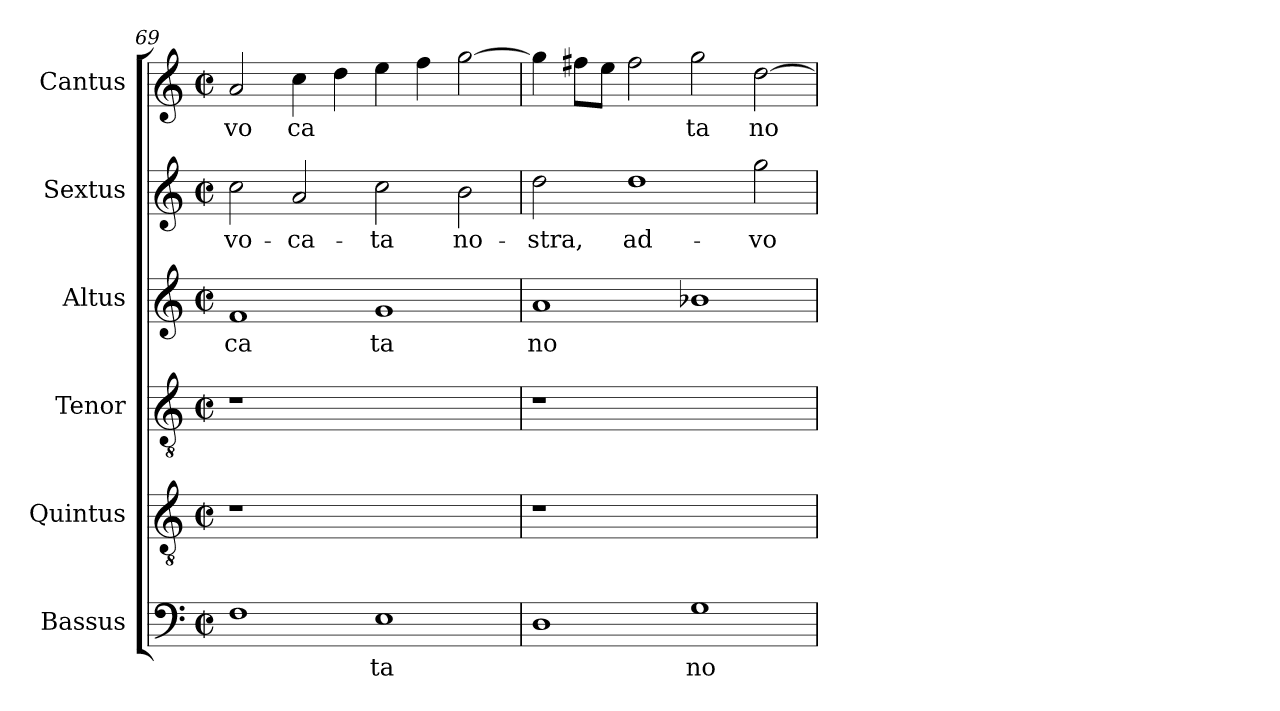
**kern	**text	**kern	**kern	**kern	**text	**kern	**text	**kern	**text
*part6	*part6	*part5	*part4	*part3	*part3	*part2	*part2	*part1	*part1
*staff6	*staff6	*staff5	*staff4	*staff3	*staff3	*staff2	*staff2	*staff1	*staff1
*I"Bassus	*	*I"Quintus	*I"Tenor	*I"Altus	*	*I"Sextus	*	*I"Cantus	*
*I'Bassus	*	*I'Quintus	*I'Tenor	*I'Altus	*	*I'Sextus	*	*I'Cantus	*
*clefF4	*	*clefGv2	*clefGv2	*clefG2	*	*clefG2	*	*clefG2	*
*M2/2	*	*M2/2	*M2/2	*M2/2	*	*M2/2	*	*M2/2	*
*met(c|)	*	*met(c|)	*met(c|)	*met(c|)	*	*met(c|)	*	*met(c|)	*
=69	=69	=69	=69	=69	=69	=69	=69	=69	=69
!	!	!	!	!	!LO:LY:b:cj	!	!LO:LY:b:cj	!	!LO:LY:b:cj
1F	.	1r	1r	1f	ca	2cc\	-vo-	2a/	vo
!	!	!	!	!	!	!	!LO:LY:b:cj	!	!LO:LY:b:cj
.	.	.	.	.	.	2a/	-ca-	4cc\	ca
.	.	.	.	.	.	.	.	4dd\	.
!	!LO:LY:b:cj	!	!	!	!LO:LY:b:cj	!	!LO:LY:b:cj	!	!
1E	ta	1ryy	1ryy	1g	ta	2cc\	-ta	4ee\	.
.	.	.	.	.	.	.	.	4ff\	.
!	!	!	!	!	!	!	!LO:LY:b:cj	!	!
.	.	.	.	.	.	2b\	no-	[>2gg\	.
=70	=70	=70	=70	=70	=70	=70	=70	=70	=70
!	!	!	!	!	!LO:LY:b:cj	!	!LO:LY:b:cj	!	!
1D	.	1r	1r	1a	no	2dd\	-stra,	4gg\]	.
.	.	.	.	.	.	.	.	8ff#\L	.
.	.	.	.	.	.	.	.	8ee\J	.
!	!	!	!	!	!	!	!LO:LY:b:cj	!	!
.	.	.	.	.	.	1dd	ad-	2ff#\	.
!	!LO:LY:b:cj	!	!	!	!	!	!	!	!LO:LY:b:cj
1G	no	1ryy	1ryy	1b-X	.	.	.	2gg\	ta
!	!	!	!	!	!	!	!LO:LY:b:cj	!	!LO:LY:b:cj
.	.	.	.	.	.	2gg\	-vo-	[>2dd\	no
=	=	=	=	=	=	=	=	=	=
*-	*-	*-	*-	*-	*-	*-	*-	*-	*-
